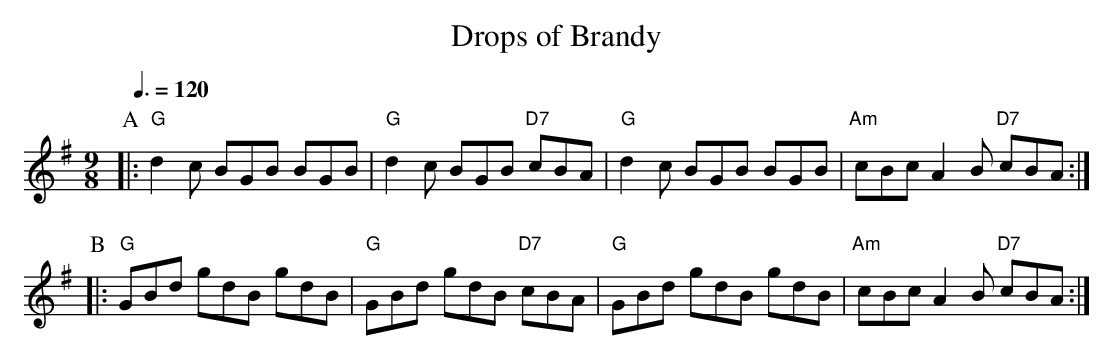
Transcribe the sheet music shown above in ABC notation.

X:1
T:Drops of Brandy
Q:3/8=120
M:9/8
K:G
P:A
|: "G"d2c BGB BGB | "G"d2c BGB "D7"cBA | "G"d2c BGB BGB | "Am"cBc A2B "D7"cBA :|
P:B
|: "G"GBd gdB gdB | "G"GBd gdB "D7"cBA | "G"GBd gdB gdB | "Am"cBc A2B "D7"cBA :|
